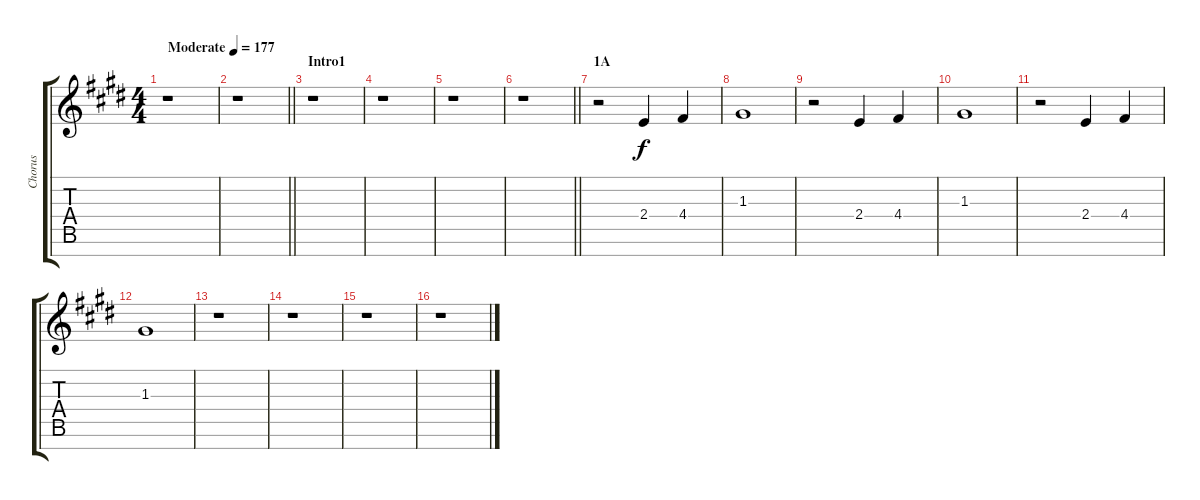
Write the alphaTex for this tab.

\track ("Chorus" "Chorus") {instrument voiceoohs}
\staff {score tabs}
\tuning (E5 B4 G4 D4 A3 E3 B2) {hide}
\ts (4 4)
\tempo (177 "Moderate")
\clef g2
\ks e
r.1{dy f instrument voiceoohs} |
\barLineRight lightlight
r.1 |
\section ("" "Intro1")
r.1 |
r.1 |
r.1 |
\barLineRight lightlight
r.1 |
\section ("" "1A")
r.2 2.4.4 4.4.4 |
1.3.1 |
r.2 2.4.4 4.4.4 |
1.3.1 |
r.2 2.4.4 4.4.4 |
1.3.1 |
r.1 |
r.1 |
r.1 |
r.1
